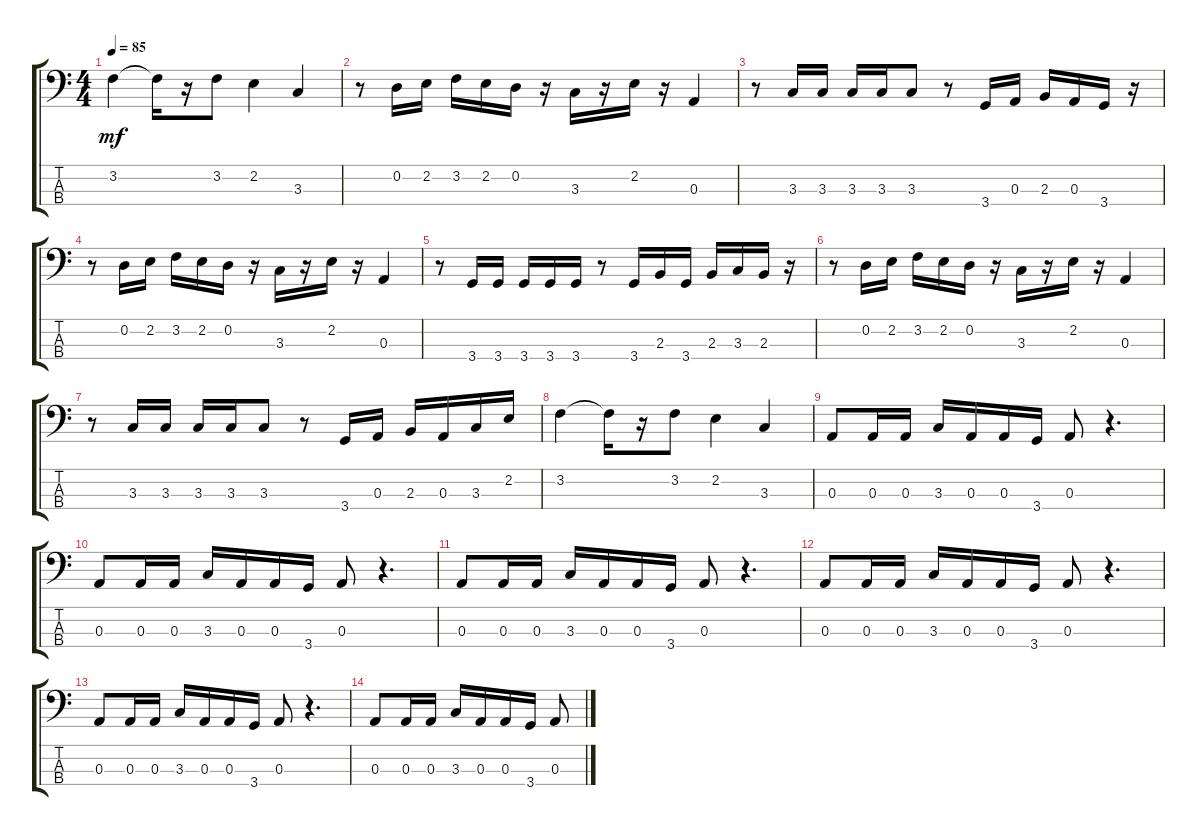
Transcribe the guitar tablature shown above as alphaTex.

\track "" {instrument electricbassfinger}
\staff {score tabs}
\tuning (G2 D2 A1 E1) {hide}
\ts (4 4)
\tempo 85
\clef f4
\ks c
3.2.4{dy mf} 3.2{t}.16 r.16 3.2.8 2.2.4 3.3.4 |
r.8 0.2.16 2.2.16 3.2.16 2.2.16 0.2.16 r.16 3.3.16 r.16 2.2.16 r.16 0.3.4 |
r.8 3.3.16 3.3.16 3.3.16 3.3.16 3.3.8 r.8 3.4.16 0.3.16 2.3.16 0.3.16 3.4.16 r.16 |
r.8 0.2.16 2.2.16 3.2.16 2.2.16 0.2.16 r.16 3.3.16 r.16 2.2.16 r.16 0.3.4 |
r.8 3.4.16 3.4.16 3.4.16 3.4.16 3.4.16 r.8 3.4.16 2.3.16 3.4.16 2.3.16 3.3.16 2.3.16 r.16 |
r.8 0.2.16 2.2.16 3.2.16 2.2.16 0.2.16 r.16 3.3.16 r.16 2.2.16 r.16 0.3.4 |
r.8 3.3.16 3.3.16 3.3.16 3.3.16 3.3.8 r.8 3.4.16 0.3.16 2.3.16 0.3.16 3.3.16 2.2.16 |
3.2.4 3.2{t}.16 r.16 3.2.8 2.2.4 3.3.4 |
0.3.8 0.3.16 0.3.16 3.3.16 0.3.16 0.3.16 3.4.16 0.3.8 r.4{d} |
0.3.8 0.3.16 0.3.16 3.3.16 0.3.16 0.3.16 3.4.16 0.3.8 r.4{d} |
0.3.8 0.3.16 0.3.16 3.3.16 0.3.16 0.3.16 3.4.16 0.3.8 r.4{d} |
0.3.8 0.3.16 0.3.16 3.3.16 0.3.16 0.3.16 3.4.16 0.3.8 r.4{d} |
0.3.8 0.3.16 0.3.16 3.3.16 0.3.16 0.3.16 3.4.16 0.3.8 r.4{d} |
0.3.8 0.3.16 0.3.16 3.3.16 0.3.16 0.3.16 3.4.16 0.3.8
